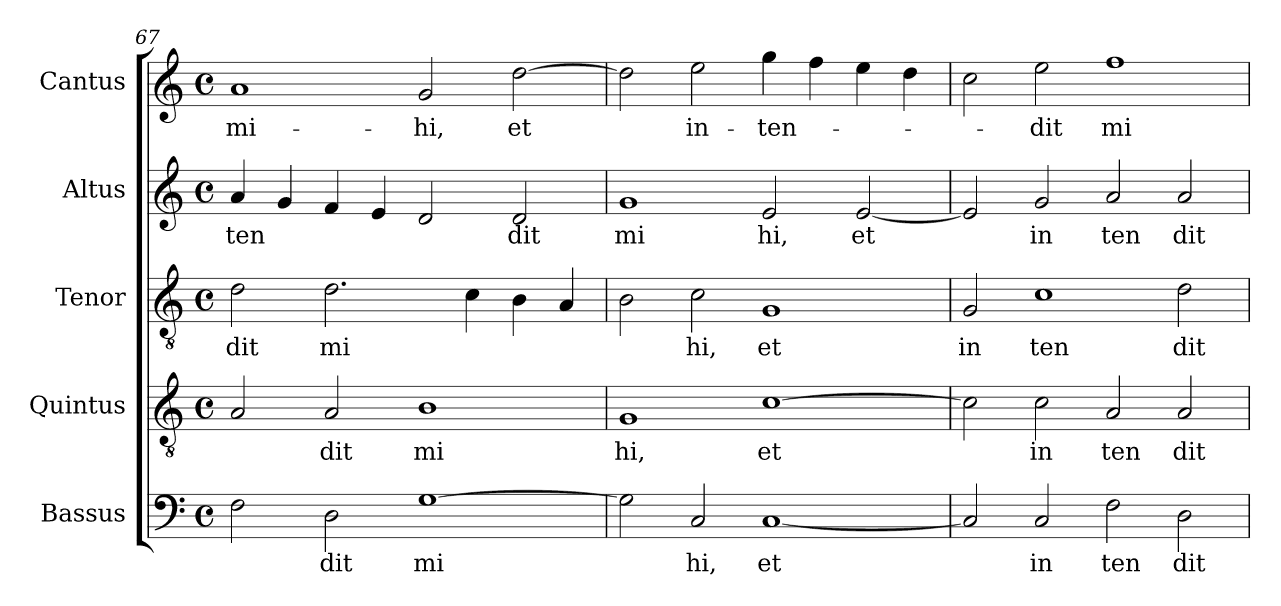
**kern	**text	**kern	**text	**kern	**text	**kern	**text	**kern	**text
*part5	*part5	*part4	*part4	*part3	*part3	*part2	*part2	*part1	*part1
*staff5	*staff5	*staff4	*staff4	*staff3	*staff3	*staff2	*staff2	*staff1	*staff1
*I"Bassus	*	*I"Quintus	*	*I"Tenor	*	*I"Altus	*	*I"Cantus	*
*clefF4	*	*clefGv2	*	*clefGv2	*	*clefG2	*	*clefG2	*
*M4/4	*	*M4/4	*	*M4/4	*	*M4/4	*	*M4/4	*
*met(c)	*	*met(c)	*	*met(c)	*	*met(c)	*	*met(c)	*
=67	=67	=67	=67	=67	=67	=67	=67	=67	=67
!	!	!	!	!	!LO:LY:b:cj	!	!LO:LY:b	!	!LO:LY:b:cj
2F\	.	2A/	.	2d\	dit	4a/	ten	1a	mi-
.	.	.	.	.	.	4g/	.	.	.
!	!LO:LY:b:cj	!	!LO:LY:b:cj	!	!LO:LY:b	!	!	!	!
2D\	dit	2A/	dit	2.d\	mi	4f/	.	.	.
.	.	.	.	.	.	4e/	.	.	.
!	!LO:LY:b:cj	!	!LO:LY:b:cj	!	!	!	!	!	!LO:LY:b:cj
[>1G	mi	1B	mi	.	.	2d/	.	2g/	-hi,
.	.	.	.	4c\	.	.	.	.	.
!	!	!	!	!	!	!	!LO:LY:b:cj	!	!LO:LY:b:cj
.	.	.	.	4B\	.	2d/	dit	[>2dd\	et
.	.	.	.	4A/	.	.	.	.	.
=68	=68	=68	=68	=68	=68	=68	=68	=68	=68
!	!	!	!LO:LY:b:cj	!	!	!	!LO:LY:b:cj	!	!
2G\]	.	1G	hi,	2B\	.	1g	mi	2dd\]	.
!	!LO:LY:b:cj	!	!	!	!LO:LY:b:cj	!	!	!	!LO:LY:b:cj
2C/	hi,	.	.	2c\	hi,	.	.	2ee\	in-
!	!LO:LY:b:cj	!	!LO:LY:b:cj	!	!LO:LY:b:cj	!	!LO:LY:b:cj	!	!LO:LY:b
[<1C	et	[>1c	et	1G	et	2e/	hi,	4gg\	-ten-
.	.	.	.	.	.	.	.	4ff\	.
!	!	!	!	!	!	!	!LO:LY:b:cj	!	!
.	.	.	.	.	.	[<2e/	et	4ee\	.
.	.	.	.	.	.	.	.	4dd\	.
=69	=69	=69	=69	=69	=69	=69	=69	=69	=69
!	!	!	!	!	!LO:LY:b:cj	!	!	!	!
2C/]	.	2c\]	.	2G/	in	2e/]	.	2cc\	.
!	!LO:LY:b:cj	!	!LO:LY:b:cj	!	!LO:LY:b:cj	!	!LO:LY:b:cj	!	!LO:LY:b:cj
2C/	in	2c\	in	1c	ten	2g/	in	2ee\	-dit
!	!LO:LY:b:cj	!	!LO:LY:b:cj	!	!	!	!LO:LY:b:cj	!	!LO:LY:b:cj
2F\	ten	2A/	ten	.	.	2a/	ten	1ff	mi-
!	!LO:LY:b:cj	!	!LO:LY:b:cj	!	!LO:LY:b:cj	!	!LO:LY:b:cj	!	!
2D\	dit	2A/	dit	2d\	dit	2a/	dit	.	.
=	=	=	=	=	=	=	=	=	=
*-	*-	*-	*-	*-	*-	*-	*-	*-	*-
